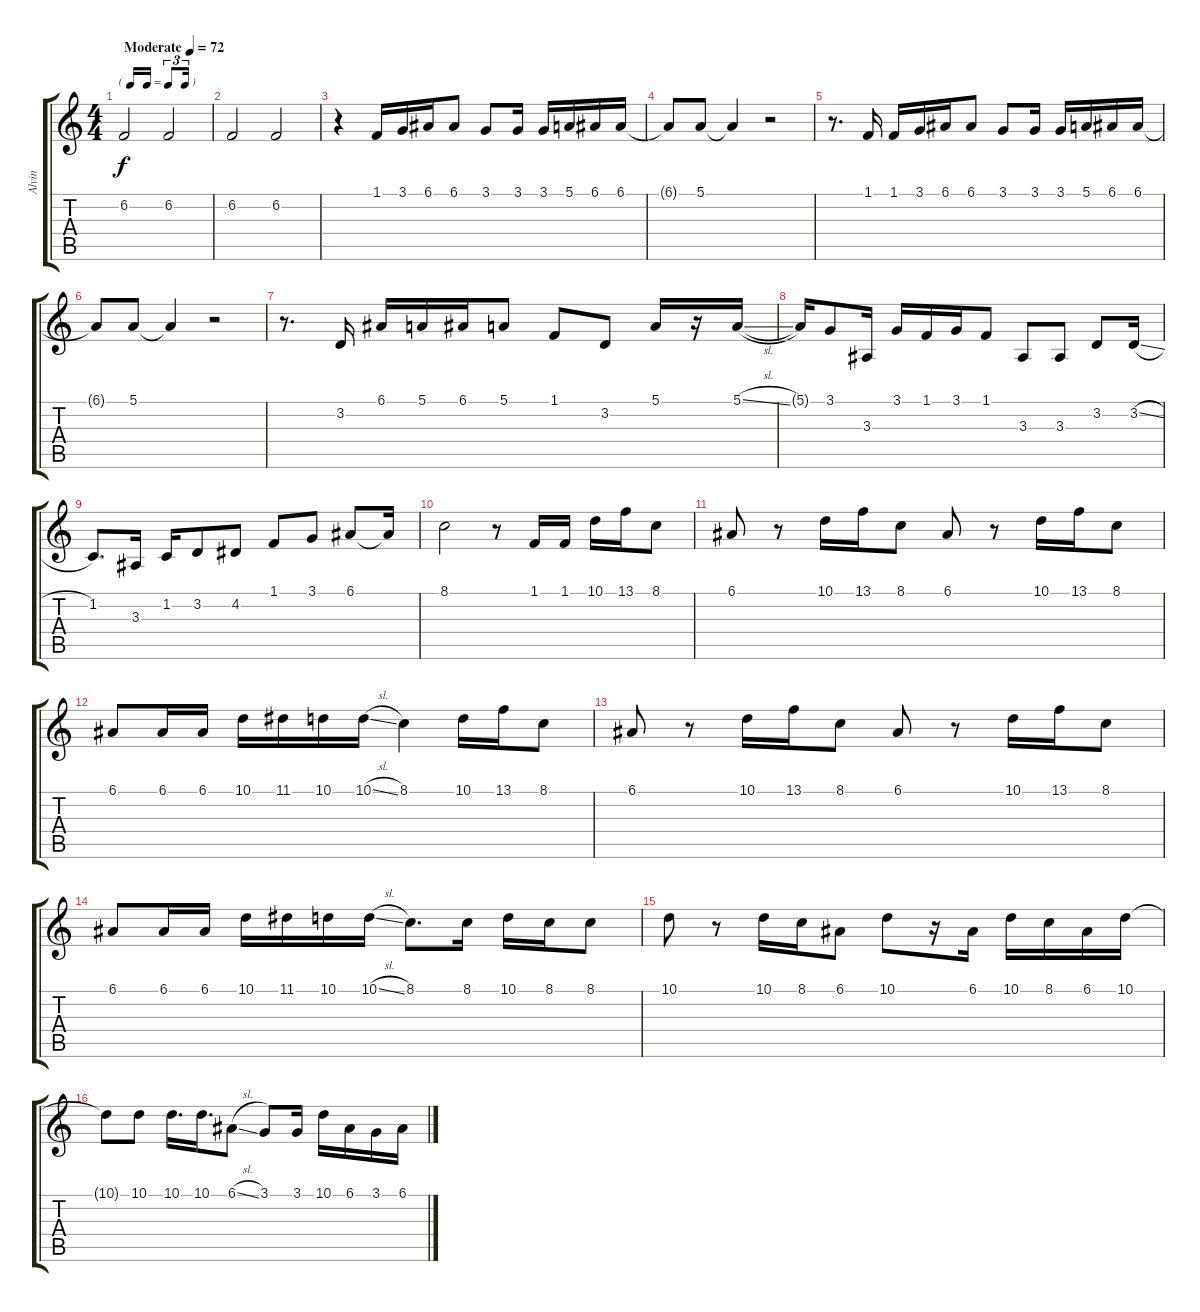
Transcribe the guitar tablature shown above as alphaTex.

\track ("Alvin" "Alvin") {instrument synthvoice}
\staff {score tabs}
\tuning (E4 B3 G3 D3 A2 E2) {hide}
\ts (4 4)
\tf triplet16th
\tempo (72 "Moderate")
\clef g2
\ks c
6.2.2{dy f instrument synthvoice} 6.2.2 |
6.2.2 6.2.2 |
r.4 1.1.16 3.1.16 6.1.16 6.1.8 3.1.8 3.1.16 3.1.16 5.1.16 6.1.16 6.1.16 |
6.1{t}.8 5.1.8 5.1{t}.4 r.2 |
r.8{d} 1.1.16 1.1.16 3.1.16 6.1.16 6.1.8 3.1.8 3.1.16 3.1.16 5.1.16 6.1.16 6.1.16 |
6.1{t}.8 5.1.8 5.1{t}.4 r.2 |
r.8{d} 3.2.16 6.1.16 5.1.16 6.1.16 5.1.8 1.1.8 3.2.8 5.1.16 r.16 5.1{sl}.16 |
5.1{t}.16 3.1.8 3.3.16 3.1.16 1.1.16 3.1.16 1.1.8 3.3.8 3.3.8 3.2.8 3.2{sl}.16 |
1.2.8{d} 3.3.16 1.2.16 3.2.8 4.2.8 1.1.8 3.1.8 6.1.8 6.1{t}.16 |
8.1.2 r.8 1.1.16 1.1.16 10.1.16 13.1.16 8.1.8 |
6.1.8 r.8 10.1.16 13.1.16 8.1.8 6.1.8 r.8 10.1.16 13.1.16 8.1.8 |
6.1.8 6.1.16 6.1.16 10.1.16 11.1.16 10.1.16 10.1{sl}.16 8.1.4 10.1.16 13.1.16 8.1.8 |
6.1.8 r.8 10.1.16 13.1.16 8.1.8 6.1.8 r.8 10.1.16 13.1.16 8.1.8 |
6.1.8 6.1.16 6.1.16 10.1.16 11.1.16 10.1.16 10.1{sl}.16 8.1.8{d} 8.1.16 10.1.16 8.1.16 8.1.8 |
10.1.8 r.8 10.1.16 8.1.16 6.1.8 10.1.8 r.16 6.1.16 10.1.16 8.1.16 6.1.16 10.1.16 |
10.1{t}.8 10.1.8 10.1.16{d} 10.1.16{d} 6.1{sl}.8 3.1.8 3.1.16 10.1.16 6.1.16 3.1.16 6.1.16
